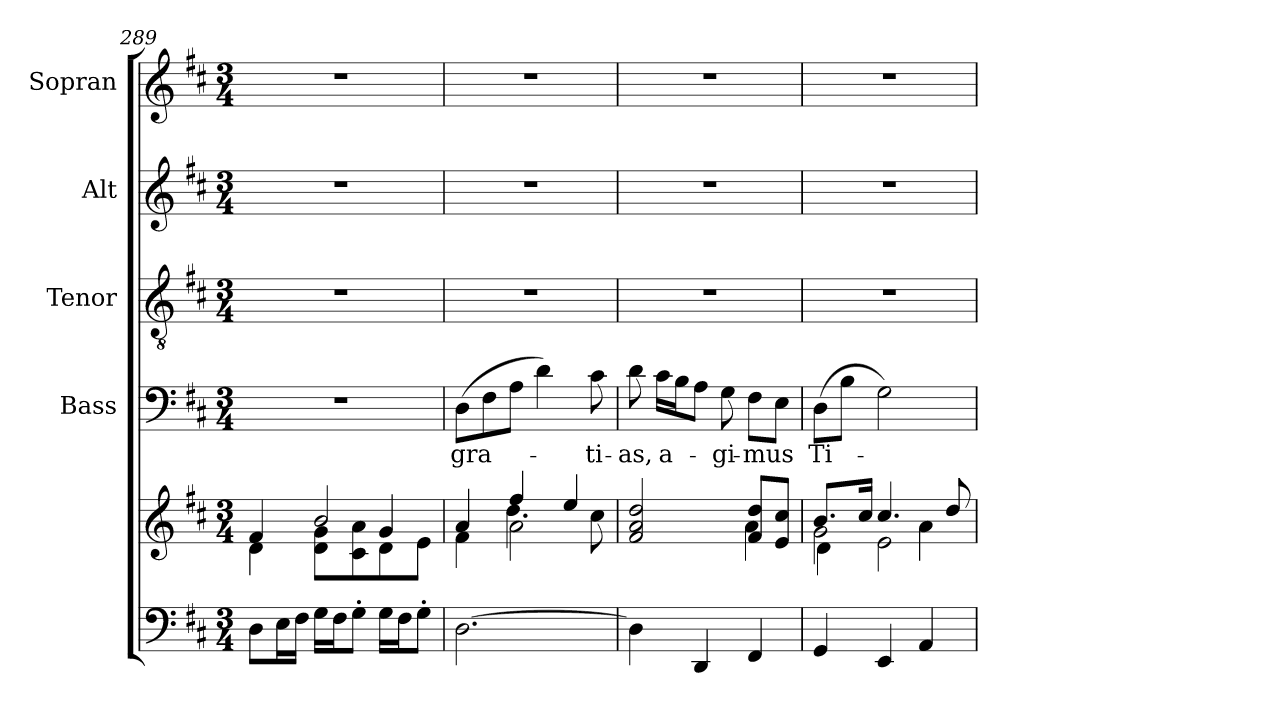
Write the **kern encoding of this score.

**kern	**kern	**kern	**text	**kern	**kern	**kern
*part5	*part5	*part4	*part4	*part3	*part2	*part1
*staff6	*staff5	*staff4	*staff4	*staff3	*staff2	*staff1
*	*	*I"Bass	*	*I"Tenor	*I"Alt	*I"Sopran
*	*	*I'B.	*	*I'T.	*I'A.	*I'S.
*clefF4	*clefG2	*clefF4	*	*clefGv2	*clefG2	*clefG2
*k[f#c#]	*k[f#c#]	*k[f#c#]	*	*k[f#c#]	*k[f#c#]	*k[f#c#]
*D:	*D:	*D:	*	*D:	*D:	*D:
*M3/4	*M3/4	*M3/4	*	*M3/4	*M3/4	*M3/4
=289	=289	=289	=289	=289	=289	=289
*	*^	*	*	*	*	*
*	*	*^	*	*	*	*	*
8D\L	4f#/	4d\	2ryy	2.r	.	2.r	2.r	2.r
16E\L	.	.	.	.	.	.	.	.
16F#\JJ	.	.	.	.	.	.	.	.
16G\LL	2b/	8d\ 8g\L	.	.	.	.	.	.
16F#\J	.	.	.	.	.	.	.	.
8G'>\J	.	8c#\ 8a\	.	.	.	.	.	.
16G\LL	.	8d\	4g/	.	.	.	.	.
16F#\J	.	.	.	.	.	.	.	.
8G'>\J	.	8e\J	.	.	.	.	.	.
=290	=290	=290	=290	=290	=290	=290	=290	=290
!	!	!	!	!	!LO:LY:b	!	!	!
[2.D\	4a/	4f#\	4ryy	(>8D\L	gra-	2.r	2.r	2.r
.	.	.	.	8F#\	.	.	.	.
.	4ff#/	2a\	4.dd\	8A\J	.	.	.	.
.	.	.	.	4d\)	.	.	.	.
.	4ee/	.	.	.	.	.	.	.
!	!	!	!	!	!LO:LY:b	!	!	!
.	.	.	8cc#\	8c#\	-ti-	.	.	.
=291	=291	=291	=291	=291	=291	=291	=291	=291
!	!	!	!	!	!LO:LY:b	!	!	!
*	*	*v	*v	*	*	*	*	*
4D\]	2f#/ 2a/ 2dd/	2ryy	8d\	-as,	2.r	2.r	2.r
!	!	!	!	!LO:LY:b	!	!	!
.	.	.	16c#\LL	a-	.	.	.
.	.	.	16B\J	.	.	.	.
4DD/	.	.	8A\J	.	.	.	.
!	!	!	!	!LO:LY:b	!	!	!
.	.	.	8G\	-gi-	.	.	.
!	!	!	!	!LO:LY:b	!	!	!
4FF#/	8f#/ 8dd/L	4a\	8F#\L	-mus	.	.	.
.	8e/ 8cc#/J	.	8E\J	.	.	.	.
=292	=292	=292	=292	=292	=292	=292	=292
*	*	*^	*	*	*	*	*
!	!	!	!	!	!LO:LY:b	!	!	!
4GG/	8.b/L	2g\	4d\	(>8D\L	Ti-	2.r	2.r	2.r
.	.	.	.	8B\J	.	.	.	.
.	16cc#/Jk	.	.	.	.	.	.	.
4EE/	4.cc#/	.	2e\	2G\)	.	.	.	.
4AA/	.	4a\	.	.	.	.	.	.
.	8dd/	.	.	.	.	.	.	.
*	*v	*v	*v	*	*	*	*	*
=	=	=	=	=	=	=
*-	*-	*-	*-	*-	*-	*-
